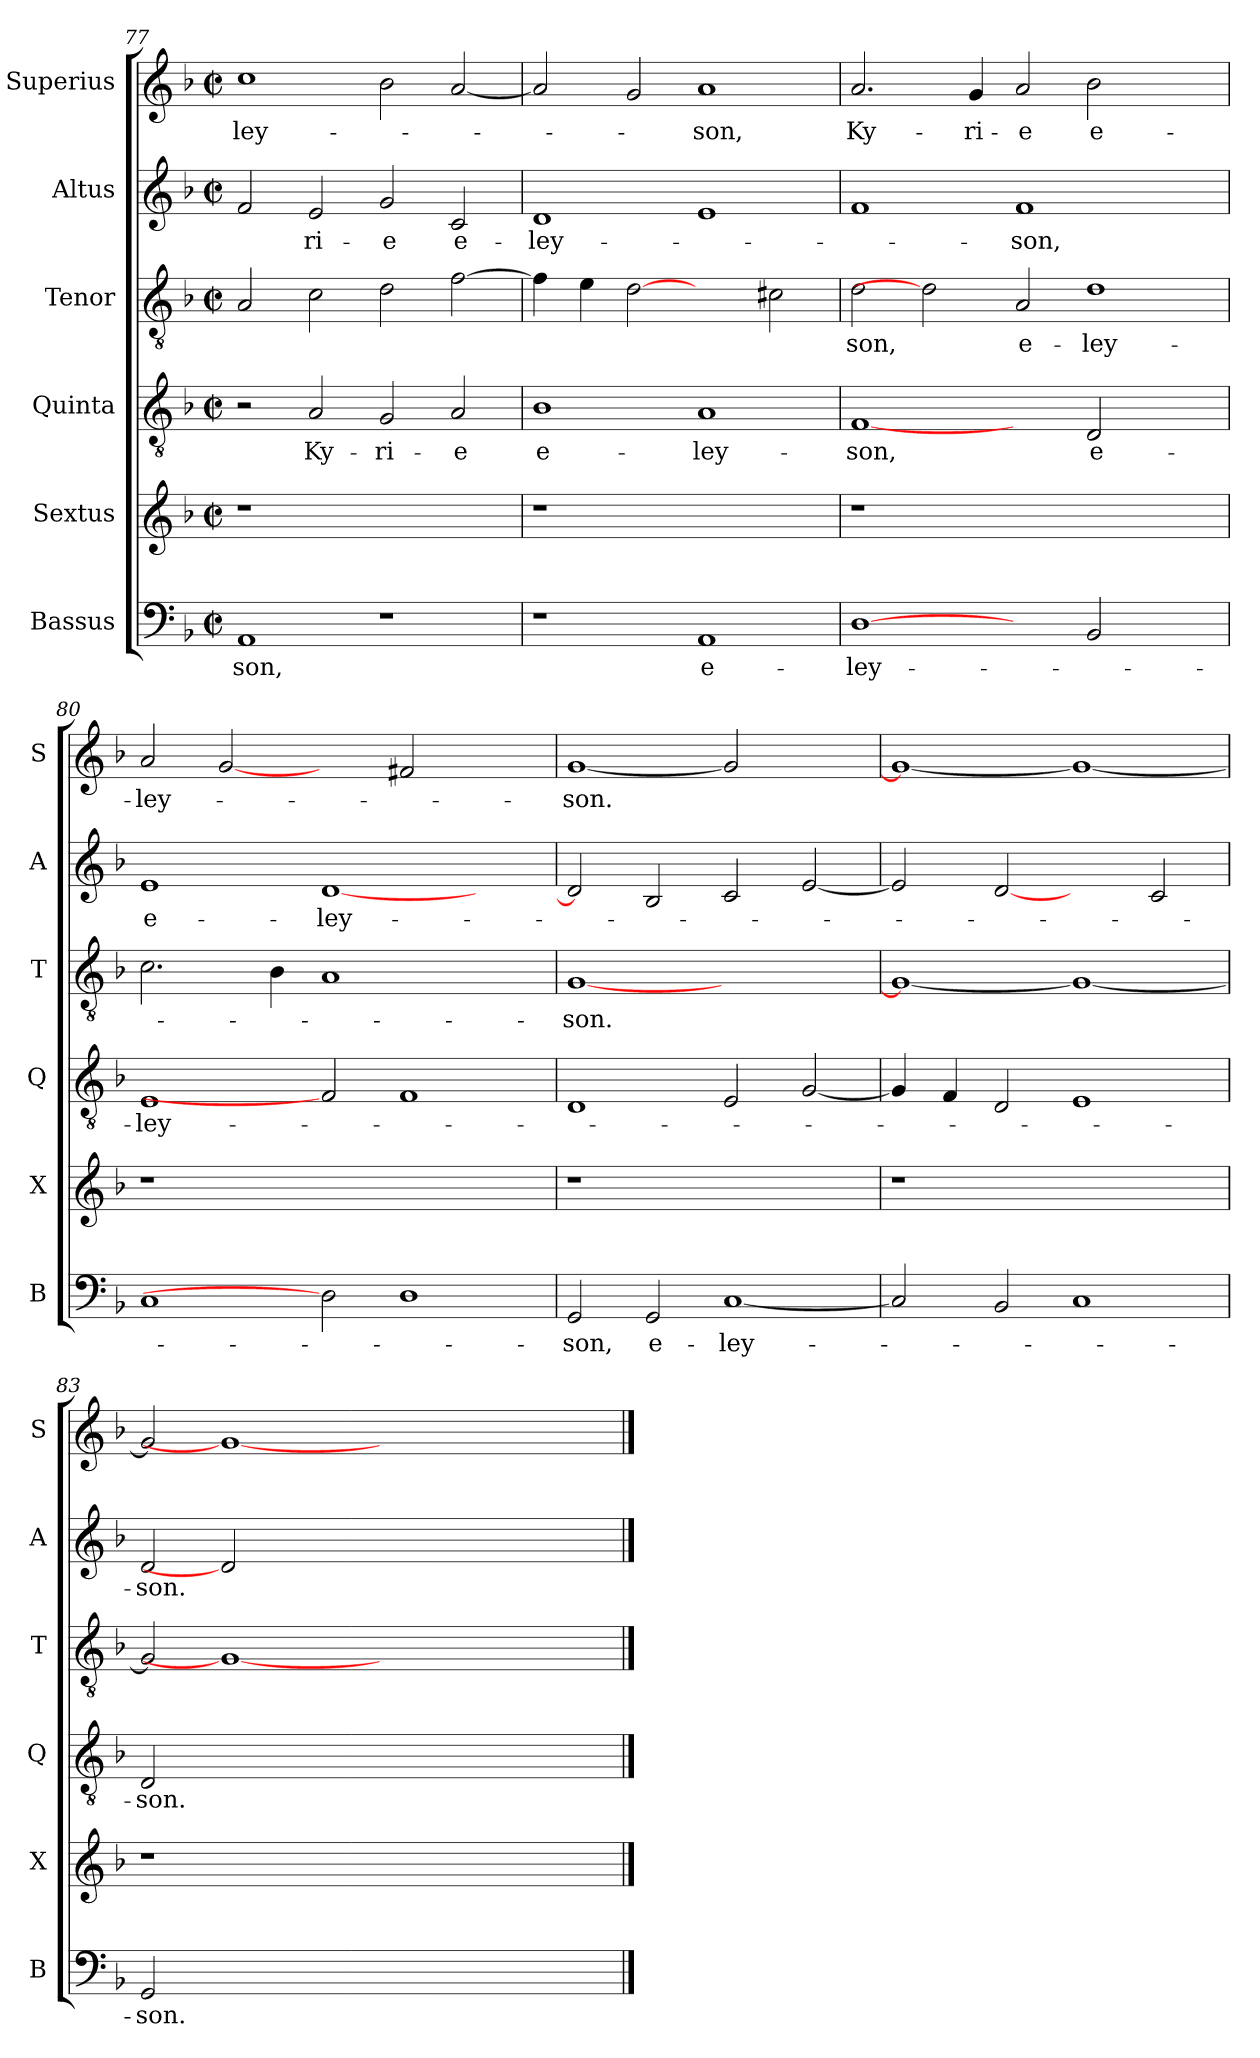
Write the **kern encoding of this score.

**kern	**text	**kern	**kern	**text	**kern	**text	**kern	**text	**kern	**text
*part6	*part6	*part5	*part4	*part4	*part3	*part3	*part2	*part2	*part1	*part1
*staff6	*staff6	*staff5	*staff4	*staff4	*staff3	*staff3	*staff2	*staff2	*staff1	*staff1
*I"Bassus	*	*I"Sextus	*I"Quinta	*	*I"Tenor	*	*I"Altus	*	*I"Superius	*
*I'B	*	*I'X	*I'Q	*	*I'T	*	*I'A	*	*I'S	*
*clefF4	*	*clefG2	*clefGv2	*	*clefGv2	*	*clefG2	*	*clefG2	*
*k[b-]	*	*k[b-]	*k[b-]	*	*k[b-]	*	*k[b-]	*	*k[b-]	*
*F:	*	*F:	*F:	*	*F:	*	*F:	*	*F:	*
*M2/2	*	*M2/2	*M2/2	*	*M2/2	*	*M2/2	*	*M2/2	*
*met(c|)	*	*met(c|)	*met(c|)	*	*met(c|)	*	*met(c|)	*	*met(c|)	*
=77	=77	=77	=77	=77	=77	=77	=77	=77	=77	=77
!	!LO:LY:b	!	!	!	!	!	!	!	!	!LO:LY:b
1AA	-son,	1r	2r	.	2A/	.	2f/	.	1cc	-ley-
!	!	!	!	!LO:LY:b	!	!	!	!LO:LY:b	!	!
.	.	.	2A/	Ky-	2c\	.	2e/	-ri-	.	.
!	!	!	!	!LO:LY:b	!	!	!	!LO:LY:b	!	!
1r	.	1ryy	2G/	-ri-	2d\	.	2g/	-e	2b-\	.
!	!	!	!	!LO:LY:b	!	!	!	!LO:LY:b	!	!
.	.	.	2A/	-e	[2f\	.	2c/	e-	[2a/	.
=78	=78	=78	=78	=78	=78	=78	=78	=78	=78	=78
!	!	!	!	!LO:LY:b	!	!	!	!LO:LY:b	!	!
1r	.	1r	1B-	e-	4f\]	.	1d	-ley-	2a/]	.
.	.	.	.	.	4e\	.	.	.	.	.
.	.	.	.	.	[2d	.	.	.	2g/	.
!	!LO:LY:b	!	!	!LO:LY:b	!	!	!	!	!	!LO:LY:b
1AA	e-	1ryy	1A	-ley-	2ryy	.	1e	.	1a	-son,
.	.	.	.	.	2c#X\	.	.	.	.	.
=79	=79	=79	=79	=79	=79	=79	=79	=79	=79	=79
!	!LO:LY:b	!	!	!LO:LY:b	!	!LO:LY:b	!	!	!	!LO:LY:b
[1D	-ley-	1r	[1F	-son,	2d\	-son,	1f	.	2.a/	Ky-
.	.	.	.	.	2d]	.	.	.	.	.
!	!	!	!	!	!	!	!	!	!	!LO:LY:b
.	.	.	.	.	.	.	.	.	4g/	-ri-
!	!	!	!	!	!	!LO:LY:b	!	!LO:LY:b	!	!LO:LY:b
2ryy	.	1.ryy	2ryy	.	2A/	e-	1f	-son,	2a/	-e
!	!	!	!	!LO:LY:b	!	!LO:LY:b	!	!	!	!LO:LY:b
2BB-/	.	.	2D/	e-	1d	-ley-	.	.	2b-\	e-
2ryy	.	.	2ryy	.	.	.	2ryy	.	2ryy	.
!!LO:LB:g=z
=80	=80	=80	=80	=80	=80	=80	=80	=80	=80	=80
!	!	!	!	!LO:LY:b	!	!	!	!LO:LY:b	!	!LO:LY:b
1C	.	1r	1E	-ley-	2.c\	.	1e	e-	2a/	-ley-
.	.	.	.	.	.	.	.	.	[2g	.
.	.	.	.	.	4B-\	.	.	.	.	.
!	!	!	!	!	!	!	!	!LO:LY:b	!	!
2D]	.	1.ryy	2F]	.	1A	.	[1d	-ley-	2ryy	.
1D	.	.	1F	.	.	.	.	.	2f#X/	.
.	.	.	.	.	2ryy	.	2ryy	.	2ryy	.
=81	=81	=81	=81	=81	=81	=81	=81	=81	=81	=81
!	!LO:LY:b	!	!	!	!	!LO:LY:b	!	!	!	!LO:LY:b
2GG/	-son,	1r	1D	.	[1G	-son.	2d/]	.	[1g	-son.
!	!LO:LY:b	!	!	!	!	!	!	!	!	!
2GG/	e-	.	.	.	.	.	2B-/	.	.	.
!	!LO:LY:b	!	!	!	!	!	!	!	!	!
[1C	-ley-	1ryy	2E/	.	1ryy	.	2c/	.	2g]	.
.	.	.	[2G/	.	.	.	[2e/	.	2ryy	.
=82	=82	=82	=82	=82	=82	=82	=82	=82	=82	=82
2C/]	.	1r	4G/]	.	1G_	.	2e/]	.	1g_	.
.	.	.	4F/	.	.	.	.	.	.	.
2BB-/	.	.	2D/	.	.	.	[2d	.	.	.
1C	.	1ryy	1E	.	1G_	.	2ryy	.	1g_	.
.	.	.	.	.	.	.	2c/	.	.	.
=83	=83	=83	=83	=83	=83	=83	=83	=83	=83	=83
!	!LO:LY:b	!	!	!LO:LY:b	!	!	!	!LO:LY:b	!	!
2GG/	-son.	1r	2D/	-son.	2G/]	.	2d/	-son.	2g/]	.
2ryy	.	.	2ryy	.	1G_	.	2d]	.	1g_	.
1ryy	.	0ryy	1ryy	.	.	.	2ryy	.	.	.
.	.	.	.	.	2ryy	.	1ryy	.	2ryy	.
1ryy	.	.	1ryy	.	1ryy	.	.	.	1ryy	.
.	.	.	.	.	.	.	2ryy	.	.	.
==	==	==	==	==	==	==	==	==	==	==
*-	*-	*-	*-	*-	*-	*-	*-	*-	*-	*-
